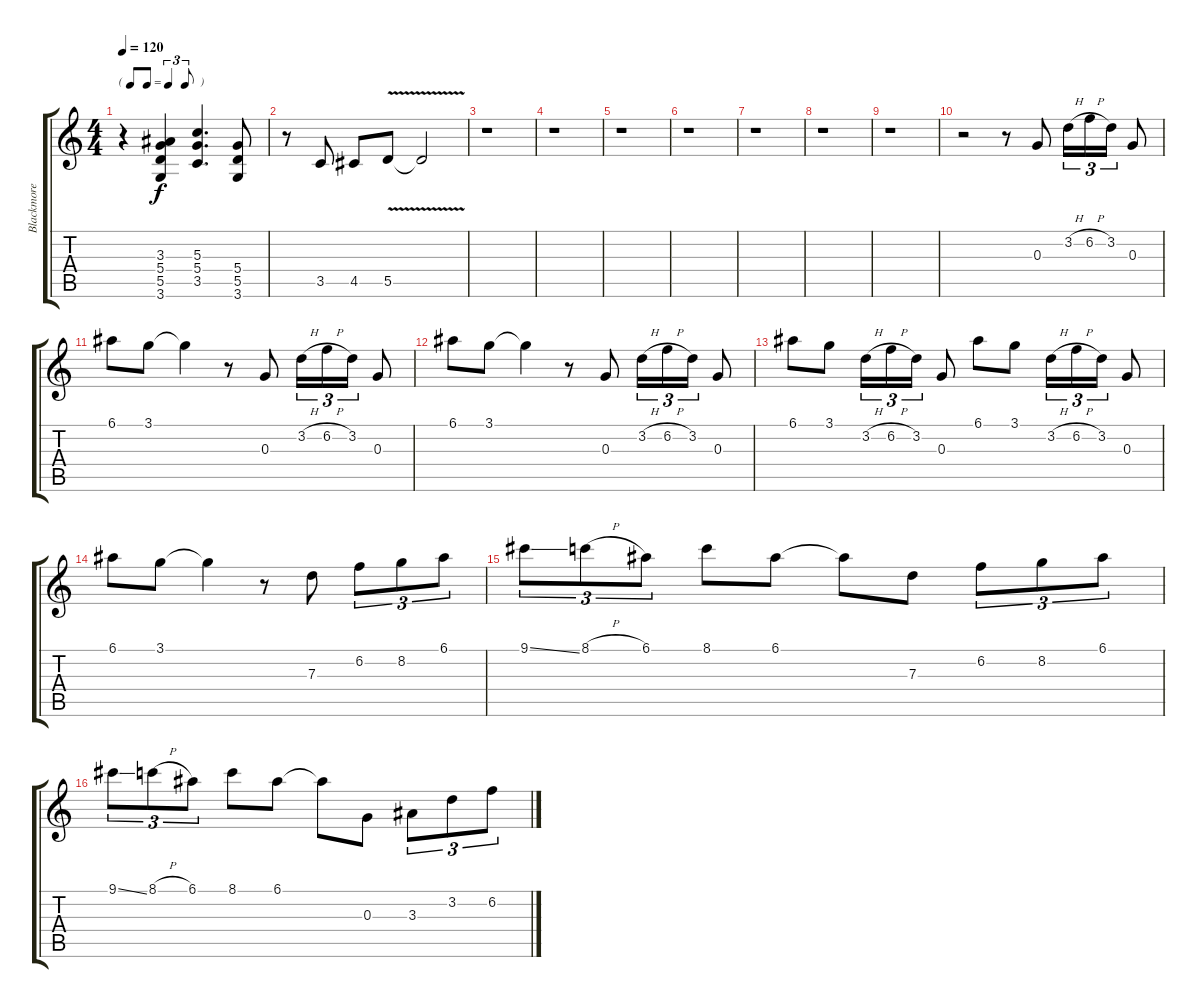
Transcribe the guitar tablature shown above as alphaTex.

\track ("Blackmore" "Blackmore") {instrument overdrivenguitar}
\staff {score tabs}
\tuning (E4 B3 G3 D3 A2 E2) {hide}
\ts (4 4)
\tf triplet8th
\tempo 120
\clef g2
\ks c
r.4{dy f} (3.3 5.4 5.5 3.6).4 (5.3 5.4 3.5).4{d} (5.4 5.5 3.6).8 |
r.8 3.5.8 4.5.8 5.5{v}.8 5.5{t}.2 |
r.1 |
r.1 |
r.1 |
r.1 |
r.1 |
r.1 |
r.1 |
r.2 r.8 0.3.8 3.2{h}.16{tu (3 2)} 6.2{h}.16{tu (3 2)} 3.2.16{tu (3 2)} 0.3.8 |
6.1.8 3.1.8 3.1{t}.4 r.8 0.3.8 3.2{h}.16{tu (3 2)} 6.2{h}.16{tu (3 2)} 3.2.16{tu (3 2)} 0.3.8 |
6.1.8 3.1.8 3.1{t}.4 r.8 0.3.8 3.2{h}.16{tu (3 2)} 6.2{h}.16{tu (3 2)} 3.2.16{tu (3 2)} 0.3.8 |
6.1.8 3.1.8 3.2{h}.16{tu (3 2)} 6.2{h}.16{tu (3 2)} 3.2.16{tu (3 2)} 0.3.8 6.1.8 3.1.8 3.2{h}.16{tu (3 2)} 6.2{h}.16{tu (3 2)} 3.2.16{tu (3 2)} 0.3.8 |
6.1.8 3.1.8 3.1{t}.4 r.8 7.3.8 6.2.8{tu (3 2)} 8.2.8{tu (3 2)} 6.1.8{tu (3 2)} |
9.1{ss}.8{tu (3 2)} 8.1{h}.8{tu (3 2)} 6.1.8{tu (3 2)} 8.1.8 6.1.8 6.1{t}.8 7.3.8 6.2.8{tu (3 2)} 8.2.8{tu (3 2)} 6.1.8{tu (3 2)} |
9.1{ss}.8{tu (3 2)} 8.1{h}.8{tu (3 2)} 6.1.8{tu (3 2)} 8.1.8 6.1.8 6.1{t}.8 0.3.8 3.3.8{tu (3 2)} 3.2.8{tu (3 2)} 6.2.8{tu (3 2)}
